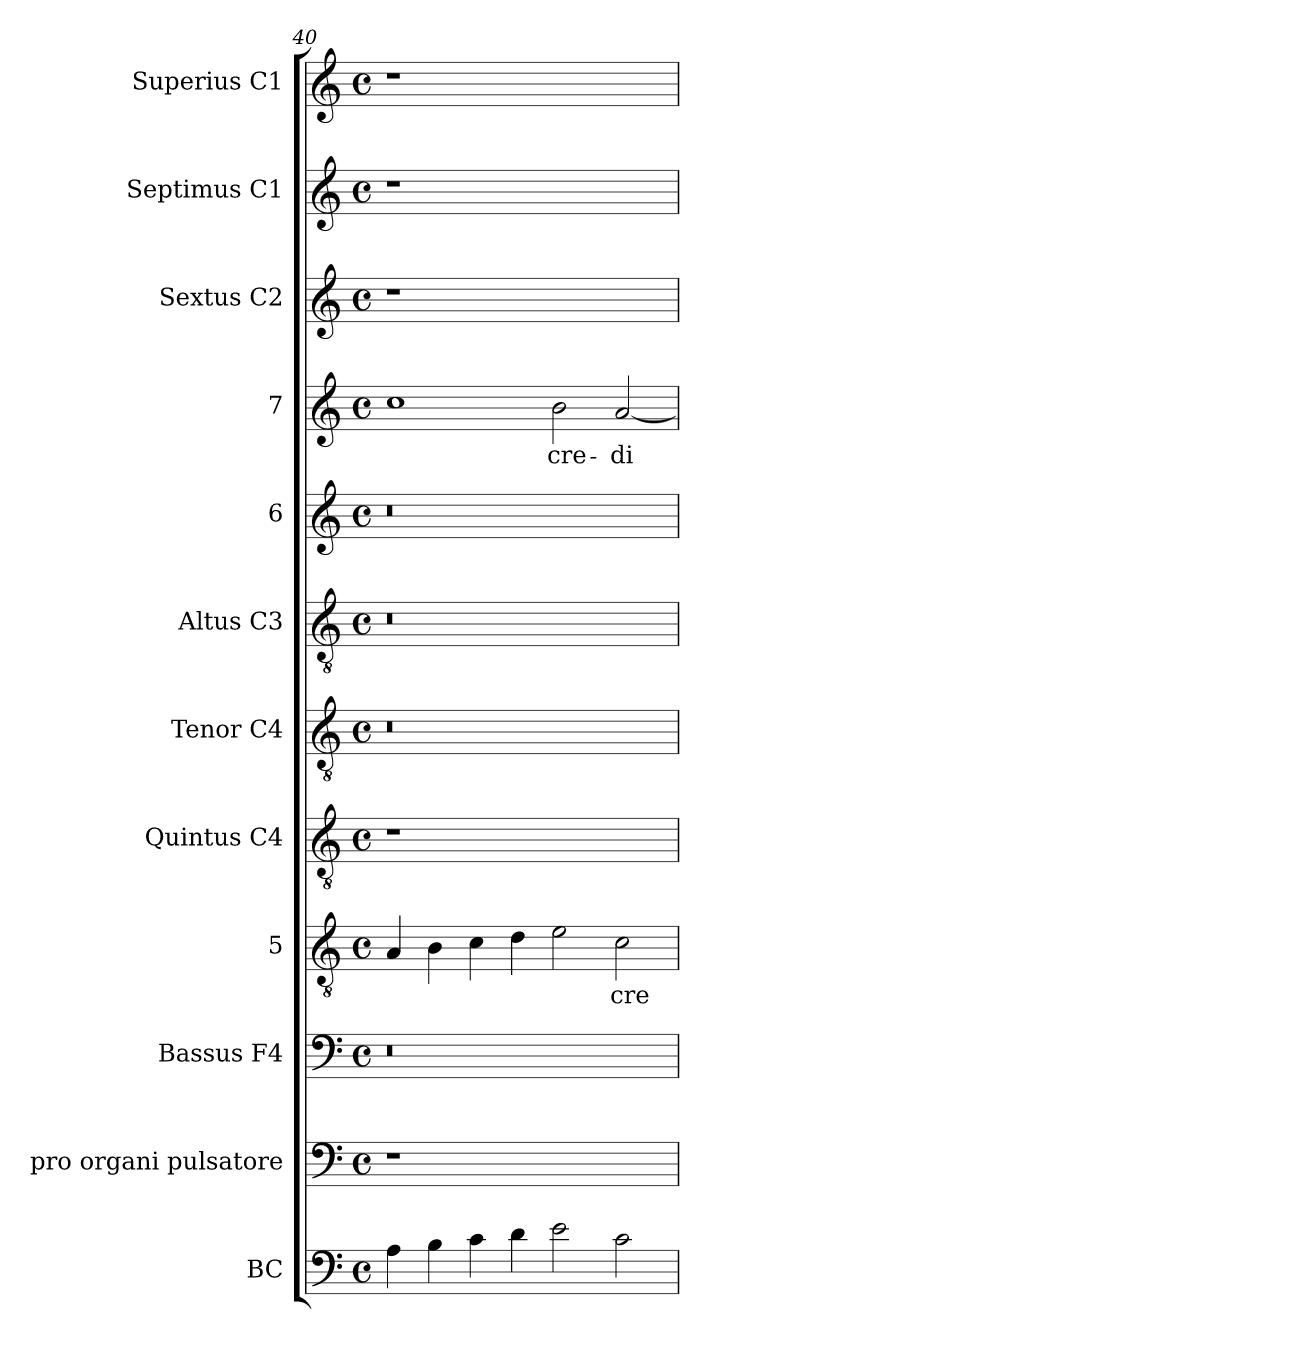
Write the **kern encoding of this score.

**kern	**text	**kern	**kern	**kern	**text	**kern	**kern	**kern	**kern	**kern	**text	**kern	**kern	**kern
*part12	*part12	*part11	*part10	*part9	*part9	*part8	*part7	*part6	*part5	*part4	*part4	*part3	*part2	*part1
*staff12	*staff12	*staff11	*staff10	*staff9	*staff9	*staff8	*staff7	*staff6	*staff5	*staff4	*staff4	*staff3	*staff2	*staff1
*I"BC	*	*I"pro organi  pulsatore	*I"Bassus  F4	*I"5	*	*I"Quintus  C4	*I"Tenor  C4	*I"Altus  C3	*I"6	*I"7	*	*I"Sextus  C2	*I"Septimus  C1	*I"Superius  C1
*I'BC	*	*	*I'B	*	*	*	*I'T	*I'A	*	*	*	*I'S	*	*I'S
*clefF4	*	*clefF4	*clefF4	*clefGv2	*	*clefGv2	*clefGv2	*clefGv2	*clefG2	*clefG2	*	*clefG2	*clefG2	*clefG2
*k[]	*	*k[]	*k[]	*k[]	*	*k[]	*k[]	*k[]	*k[]	*k[]	*	*k[]	*k[]	*k[]
*C:	*	*C:	*C:	*C:	*	*C:	*C:	*C:	*C:	*C:	*	*C:	*C:	*C:
*M4/4	*	*M4/4	*M4/4	*M4/4	*	*M4/4	*M4/4	*M4/4	*M4/4	*M4/4	*	*M4/4	*M4/4	*M4/4
*met(c)	*	*met(c)	*met(c)	*met(c)	*	*met(c)	*met(c)	*met(c)	*met(c)	*met(c)	*	*met(c)	*met(c)	*met(c)
=40	=40	=40	=40	=40	=40	=40	=40	=40	=40	=40	=40	=40	=40	=40
!	!LO:LY:a:cj	!	!	!	!LO:LY:b:cj	!	!	!	!	!	!LO:LY:b:cj	!	!	!
4A\	.	1r	0r	4A/	.	1r	0r	0r	0r	1cc	.	1r	1r	1r
!	!LO:LY:a:cj	!	!	!	!LO:LY:b:cj	!	!	!	!	!	!	!	!	!
4B\	.	.	.	4B\	.	.	.	.	.	.	.	.	.	.
!	!LO:LY:a:cj	!	!	!	!LO:LY:b:cj	!	!	!	!	!	!	!	!	!
4c\	.	.	.	4c\	.	.	.	.	.	.	.	.	.	.
!	!LO:LY:a:cj	!	!	!	!LO:LY:b:cj	!	!	!	!	!	!	!	!	!
4d\	.	.	.	4d\	.	.	.	.	.	.	.	.	.	.
!	!LO:LY:a:cj	!	!	!	!LO:LY:b:cj	!	!	!	!	!	!LO:LY:b:cj	!	!	!
2e\	.	1ryy	.	2e\	.	1ryy	.	.	.	2b\	cre-	1ryy	1ryy	1ryy
!	!LO:LY:a:cj	!	!	!	!LO:LY:b:cj	!	!	!	!	!	!LO:LY:b:cj	!	!	!
2c\	.	.	.	2c\	cre-	.	.	.	.	[<2a/	-di-	.	.	.
=	=	=	=	=	=	=	=	=	=	=	=	=	=	=
*-	*-	*-	*-	*-	*-	*-	*-	*-	*-	*-	*-	*-	*-	*-
